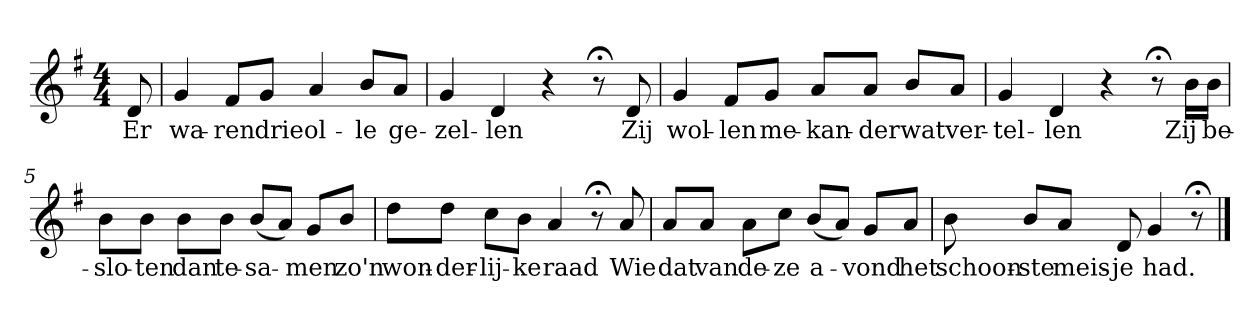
**kern	**text
*part1	*part1
*staff1	*staff1
*k[f#]	*
*G:	*
*M4/4	*
*MM120	*
=	=
8d	Er
=1	=1
4g	wa-
8f#L	-ren
8gJ	drie
4a	ol-
8bL	-le
8aJ	ge-
=2	=2
4g	-zel-
4d	-len
4r	.
8r;<	.
8d	Zij
=3	=3
4g	wol-
8f#L	-len
8gJ	me-
8aL	-kan-
8aJ	-der
8bL	wat
8aJ	ver-
=4	=4
4g	-tel-
4d	-len
4r	.
8r;<	.
16bLL	Zij
16bJJ	be-
=5	=5
8bL	-slo-
8bJ	-ten
8bL	dan
8bJ	te-
(8bL	-sa-
8aJ)	.
8gL	-men
8bJ	zo'n
=6	=6
8ddL	won-
8ddJ	-der-
8ccL	-lij-
8bJ	-ke
4a	raad
8r;<	.
8a	Wie
=7	=7
8aL	dat
8aJ	van
8aL	de-
8ccJ	-ze
(8bL	a-
8aJ)	.
8gL	-vond
8aJ	het
=8	=8
8b	schoon-
8bL	-ste
8aJ	meis-
8d	-je
4g	had.
8r;<	.
==	==
*-	*-
